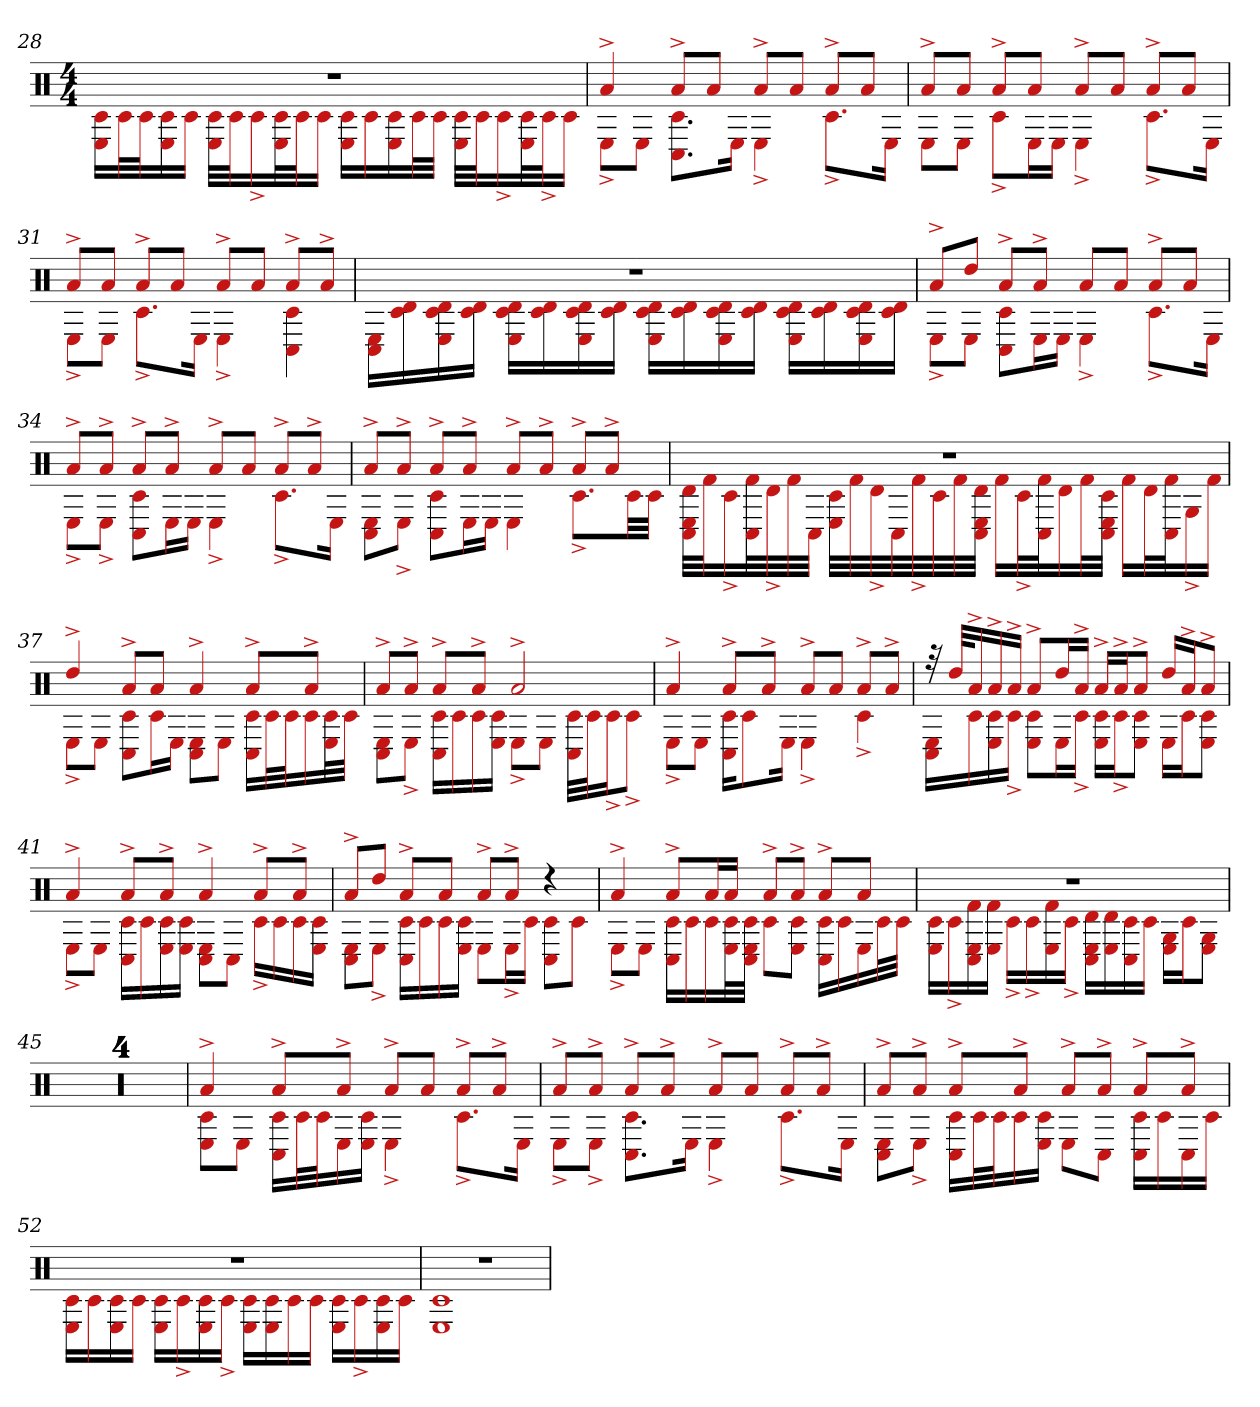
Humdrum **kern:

**kern
*part1
*staff1
*clefX
*k[]
*M4/4
=28
*^
1r	16c# 16ELL
.	32c#L
.	32c#J
.	16E 16c#
.	16c#JJ
.	32c# 32ELLL
.	32c#J
.	16c#^
.	32E 32c#L
.	32c#J
.	16c#JJ
.	16E 16c#LL
.	16c#
.	16E 16c#
.	32c#L
.	32c#JJJ
.	32c# 32ELLL
.	32c#J
.	16c#^
.	32E 32c#L
.	32c#^J
.	16c#JJ
=29	=29
4a^	8E^L
.	8EJ
8a^L	8.c# 8.C#L
8aJ	.
.	16EJk
8a^L	4E^
8aJ	.
8a^L	8.c#^L
8aJ	.
.	16EJk
=30	=30
8a^L	8EL
8aJ	8EJ
8a^L	8c#^L
8aJ	16EL
.	16EJJ
8a^L	4E^
8aJ	.
8a^L	8.c#^L
8aJ	.
.	16EJk
=31	=31
8a^L	8E^L
8aJ	8EJ
8a^L	8.c#^L
8aJ	.
.	16EJk
8a^L	4E^
8aJ	.
8a^L	4C# 4c#
8a^J	.
=32	=32
1r	16E 16C#LL
.	16d 16c#
.	16d 16E 16c#
.	16d 16c#JJ
.	16c# 16d 16ELL
.	16c# 16d
.	16c# 16E 16d
.	16d 16c#JJ
.	16c# 16d 16ELL
.	16c# 16d
.	16c# 16d 16E
.	16d 16c#JJ
.	16E 16d 16c#LL
.	16c# 16d
.	16E 16c# 16d
.	16d 16c#JJ
=33	=33
8a^L	8E^L
8ddJ	8EJ
8a^L	8c# 8C#L
8a^J	16EL
.	16EJJ
8aL	4E^
8aJ	.
8a^L	8.c#^L
8aJ	.
.	16EJk
=34	=34
8a^L	8E^L
8a^J	8E^J
8a^L	8c# 8C#L
8a^J	16EL
.	16EJJ
8a^L	4E^
8aJ	.
8a^L	8.c#^L
8a^J	.
.	16EJk
=35	=35
8a^L	8C# 8EL
8a^J	8E^J
8a^L	8C# 8c#L
8a^J	16EL
.	16EJJ
8a^L	4E
8a^J	.
8a^L	8.c#^L
8a^J	.
.	32c#LL
.	32c#JJJ
=36	=36
1r	32E 32d 32C#LLL
.	32f#J
.	16c#^
.	32C# 32f#L
.	32d^
.	32f#
.	32C#JJJ
.	32c# 32ELLL
.	32f#
.	32d^
.	32C#
.	32f#^
.	32c#
.	32f#
.	32C# 32d 32EJJJ
.	16f#LL
.	32c#^L
.	32C# 32f#J
.	16d
.	32f#L
.	32C# 32E 32c#JJJ
.	16f#LL
.	32dL
.	32C# 32f#J
.	16G^
.	16f#JJ
=37	=37
4dd^	8E^L
.	8EJ
8a^L	8c# 8C#L
8aJ	16c#L
.	16EJJ
4a^	8E 8C#L
.	8EJ
8a^L	16C# 16c#LL
.	32c#L
.	32c#J
8a^J	16c#
.	32c# 32EL
.	32c#JJJ
=38	=38
8a^L	8E 8C#L
8a^J	8E^J
8a^L	16c# 16C#LL
.	16c#
8a^J	16c#
.	16c# 16EJJ
2a^	8E^L
.	8EJ
.	32c# 32C#LLL
.	32c#J
.	16c#^J
.	8c#^J
=39	=39
4a^	8E^L
.	8EJ
8a^L	16c# 16C#KL
.	8c#
8a^J	.
.	16EJk
8a^L	4E^
8aJ	.
8a^L	4c#^
8a^J	.
=40	=40
32r	16E 16C#LL
32ddKLL	.
16a^	16c#
16a^	16c# 16E
16a^JJ	16c#^JJ
8a^L	8c# 8EL
16ddL	16EL
16a^JJ	16c#^JJ
16a^LL	16E 16c#LL
16a^J	16c#^J
8a^J	8E 8c#J
16ddLL	16ELL
16a^J	16c#J
8a^J	8E 8c#J
=41	=41
4a^	8E^L
.	8EJ
8a^L	16c# 16C#LL
.	16c#
8a^J	16c# 16E
.	16c# 16EJJ
4a^	8E 8C#L
.	8C#J
8a^L	16c#^LL
.	16c#
8a^J	16c#
.	16c# 16EJJ
=42	=42
8a^L	8E 8C#L
8ddJ	8E^J
8a^L	16C# 16c#LL
.	16c#
8aJ	16c#
.	16E 16c#JJ
8a^L	8EL
8a^J	16E^L
.	16c#JJ
4r	8C# 8c#L
.	8c#J
=43	=43
4a^	8E^L
.	8EJ
8a^L	16c# 16C#LL
.	16c#
16aL	16c#
16aJJ	32c# 32EL
.	32c# 32E 32C#JJJ
8a^L	8c#L
8a^J	8c# 8EJ
8a^L	16c# 16C#LL
.	16c#
8aJ	16E
.	32c#L
.	32c#JJJ
=44	=44
1r	16E 16c#LL
.	16c#^
.	16E 16f# 16C#
.	16f# 16EJJ
.	16c#^LL
.	16c#^
.	16E 16f#
.	16c#^JJ
.	16C# 16E 16dLL
.	16E 16d
.	16c# 16C#
.	16c#JJ
.	16E 16GLL
.	16c#J
.	8G 8EJ
=45	=45
1r	1r
=46	=46
1r	1r
=47	=47
1r	1r
=48	=48
1r	1r
=49	=49
4a^	8c# 8EL
.	8EJ
8a^L	16c# 16C#LL
.	32c#L
.	32c#J
8a^J	16E
.	16c# 16EJJ
8a^L	4E^
8aJ	.
8a^L	8.c#^L
8a^J	.
.	16EJk
=50	=50
8a^L	8E^L
8a^J	8E^J
8a^L	8.c# 8.C#L
8a^J	.
.	16EJk
8a^L	4E^
8aJ	.
8a^L	8.c#^L
8a^J	.
.	16EJk
=51	=51
8a^L	8E 8C#L
8a^J	8E^J
8a^L	16C# 16c#LL
.	32c#L
.	32c#J
8a^J	16c#
.	16c# 16EJJ
8a^L	8EL
8a^J	8C#J
8a^L	16C# 16c#LL
.	16c#
8a^J	16C#
.	16c#JJ
=52	=52
1r	16c# 16ELL
.	16c#
.	16E 16c#
.	16c#JJ
.	16E 16c#LL
.	16c#^
.	16E 16c#
.	16c#^JJ
.	16E 16c#LL
.	16c# 16E
.	16c#
.	16c#JJ
.	16E 16c#LL
.	16c#^
.	16E 16c#
.	16c#JJ
=53	=53
1r	1E 1c#
*v	*v
=
*-
